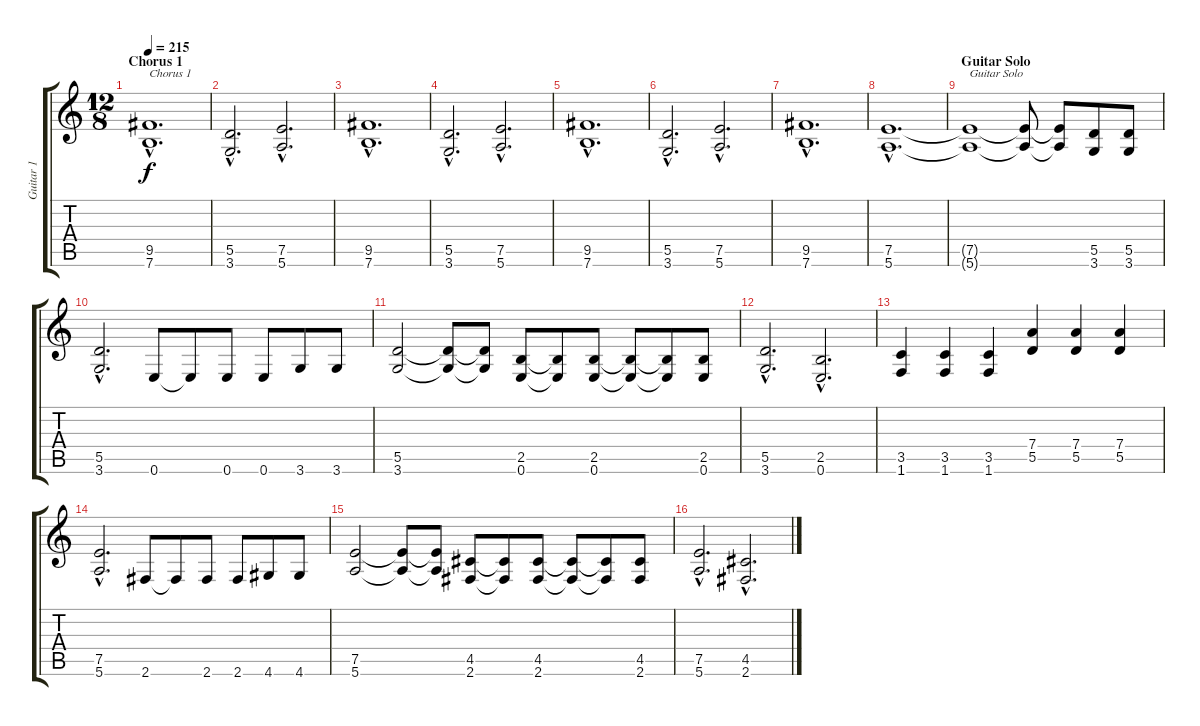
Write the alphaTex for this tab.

\track ("Guitar 1" "Guitar 1") {instrument distortionguitar}
\staff {score tabs}
\tuning (E4 B3 G3 D3 A2 E2) {hide}
\ts (12 8)
\section ("" "Chorus 1")
\tempo 215
\clef g2
\ks c
(9.5{hac} 7.6{hac}).1{d txt "Chorus 1" dy f} |
(5.5{hac} 3.6{hac}).2{d} (7.5{hac} 5.6{hac}).2{d} |
(9.5{hac} 7.6{hac}).1{d} |
(5.5{hac} 3.6{hac}).2{d} (7.5{hac} 5.6{hac}).2{d} |
(9.5{hac} 7.6{hac}).1{d} |
(5.5{hac} 3.6{hac}).2{d} (7.5{hac} 5.6{hac}).2{d} |
(9.5{hac} 7.6{hac}).1{d} |
(7.5{hac} 5.6{hac}).1{d} |
\section ("" "Guitar Solo")
(7.5{t} 5.6{t}).1{txt "Guitar Solo"} (7.5{t} 5.6{t}).8 (7.5{t} 5.6{t}).8 (5.5 3.6).8 (5.5 3.6).8 |
(5.5{hac} 3.6{hac}).2{d} 0.6.8 0.6{t}.8 0.6.8 0.6.8 3.6.8 3.6.8 |
(5.5 3.6).2 (5.5{t} 3.6{t}).8 (5.5{t} 3.6{t}).8 (2.5 0.6).8 (2.5{t} 0.6{t}).8 (2.5 0.6).8 (2.5{t} 0.6{t}).8 (2.5{t} 0.6{t}).8 (2.5 0.6).8 |
(5.5{hac} 3.6{hac}).2{d} (2.5{hac} 0.6{hac}).2{d} |
(3.5 1.6).4 (3.5 1.6).4 (3.5 1.6).4 (7.4 5.5).4 (7.4 5.5).4 (7.4 5.5).4 |
(7.5{hac} 5.6{hac}).2{d} 2.6.8 2.6{t}.8 2.6.8 2.6.8 4.6.8 4.6.8 |
(7.5 5.6).2 (7.5{t} 5.6{t}).8 (7.5{t} 5.6{t}).8 (4.5 2.6).8 (4.5{t} 2.6{t}).8 (4.5 2.6).8 (4.5{t} 2.6{t}).8 (4.5{t} 2.6{t}).8 (4.5 2.6).8 |
(7.5{hac} 5.6{hac}).2{d} (4.5{hac} 2.6{hac}).2{d}
